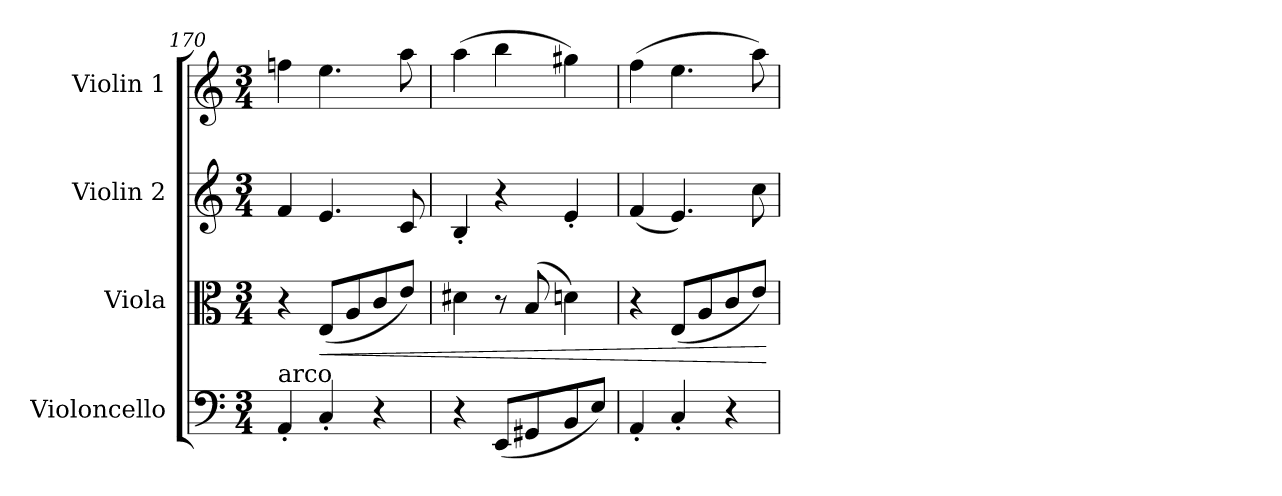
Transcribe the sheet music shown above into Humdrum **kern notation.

**kern	**dynam	**kern	**dynam	**kern	**kern
*part4	*part4	*part3	*part3	*part2	*part1
*staff4	*staff4	*staff3	*staff3	*staff2	*staff1
*I"Violoncello	*	*I"Viola	*	*I"Violin 2	*I"Violin 1
*I'Vc	*	*I'Vla	*	*I'Vln	*I'Vln
*clefF4	*	*clefC3	*	*clefG2	*clefG2
*k[]	*	*k[]	*	*k[]	*k[]
*M3/4	*	*M3/4	*	*M3/4	*M3/4
=170	=170	=170	=170	=170	=170
!LO:TX:a:t=arco	!	!	!	!	!
!	!LO:DY:b	!	!	!	!
!	!LO:DY:n=1:b	!	!	!	!
4AA'/	other-dynamics f	4r	.	4f/	4ffn\
!	!	!	!LO:HP:b	!	!
!	!	!	!LO:DY:n=1:b	!	!
4C'/	.	(8E/L	< other-dynamics	4.e/	4.ee\
.	.	8A/	.	.	.
4r	.	8c/	.	.	.
.	.	8e/J)	.	8c/	8aa\
=171	=171	=171	=171	=171	=171
4r	.	4d#X\	.	4B'/	(4aa\
(8EE/L	.	8r	.	4r	4bb\
8GG#X/	.	(8B/	.	.	.
8BB/	.	4dn\)	.	4e'/	4gg#X\)
8E/J)	.	.	.	.	.
=172	=172	=172	=172	=172	=172
4AA'/	.	4r	.	(4f/	(4ff\
4C'/	.	(8E/L	.	4.e/)	4.ee\
.	.	8A/	.	.	.
4r	.	8c/	.	.	.
.	.	8e/J)	.	8cc\	8aa\)
.	.	.	[	.	.
=	=	=	=	=	=
*-	*-	*-	*-	*-	*-
